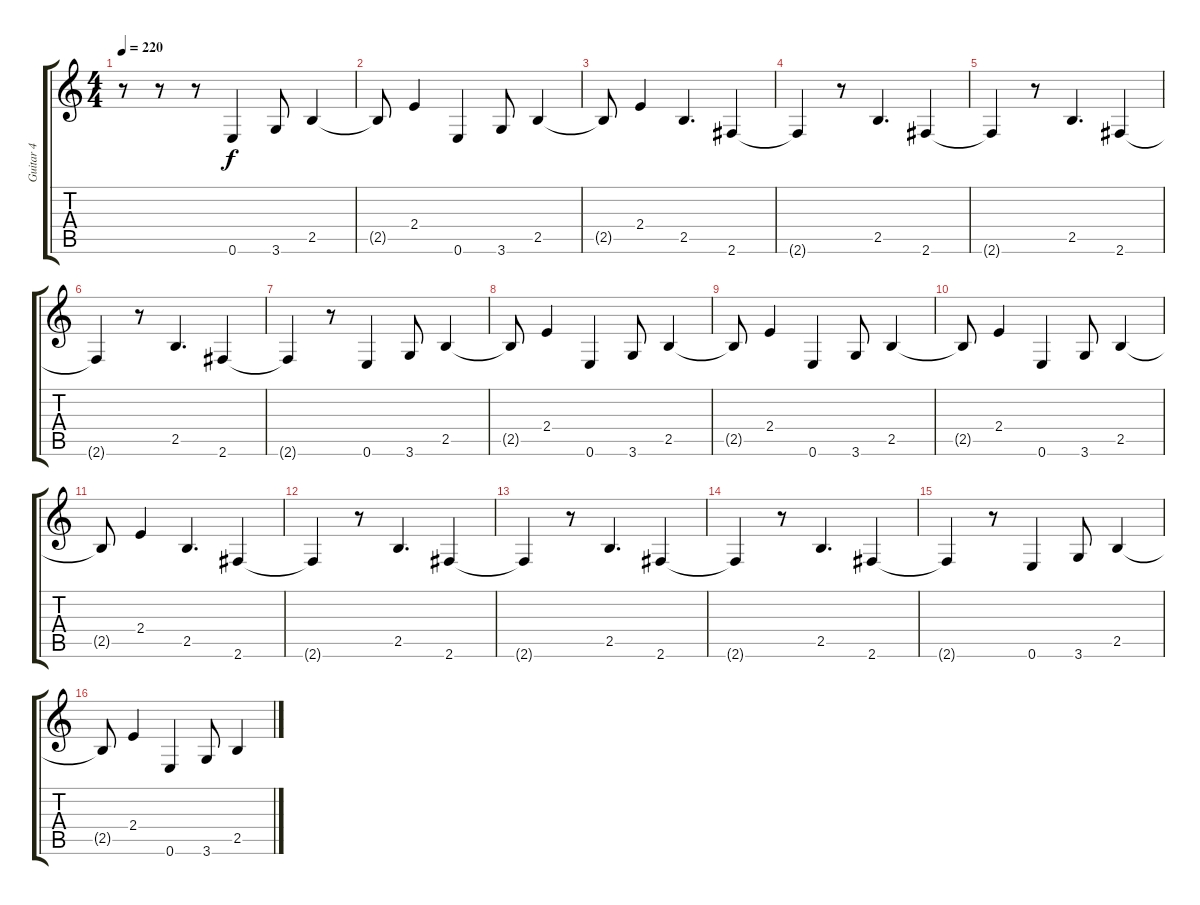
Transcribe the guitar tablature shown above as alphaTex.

\track ("Guitar 4" "Guitar 4") {instrument acousticguitarnylon}
\staff {score tabs}
\tuning (E4 B3 G3 D3 A2 E2) {hide}
\ts (4 4)
\tempo 220
\clef g2
\ks c
r.8{dy f} r.8 r.8 0.6.4 3.6.8 2.5.4 |
2.5{t}.8 2.4.4 0.6.4 3.6.8 2.5.4 |
2.5{t}.8 2.4.4 2.5.4{d} 2.6.4 |
2.6{t}.4 r.8 2.5.4{d} 2.6.4 |
2.6{t}.4 r.8 2.5.4{d} 2.6.4 |
2.6{t}.4 r.8 2.5.4{d} 2.6.4 |
2.6{t}.4 r.8 0.6.4 3.6.8 2.5.4 |
2.5{t}.8 2.4.4 0.6.4 3.6.8 2.5.4 |
2.5{t}.8 2.4.4 0.6.4 3.6.8 2.5.4 |
2.5{t}.8 2.4.4 0.6.4 3.6.8 2.5.4 |
2.5{t}.8 2.4.4 2.5.4{d} 2.6.4 |
2.6{t}.4 r.8 2.5.4{d} 2.6.4 |
2.6{t}.4 r.8 2.5.4{d} 2.6.4 |
2.6{t}.4 r.8 2.5.4{d} 2.6.4 |
2.6{t}.4 r.8 0.6.4 3.6.8 2.5.4 |
2.5{t}.8 2.4.4 0.6.4 3.6.8 2.5.4
